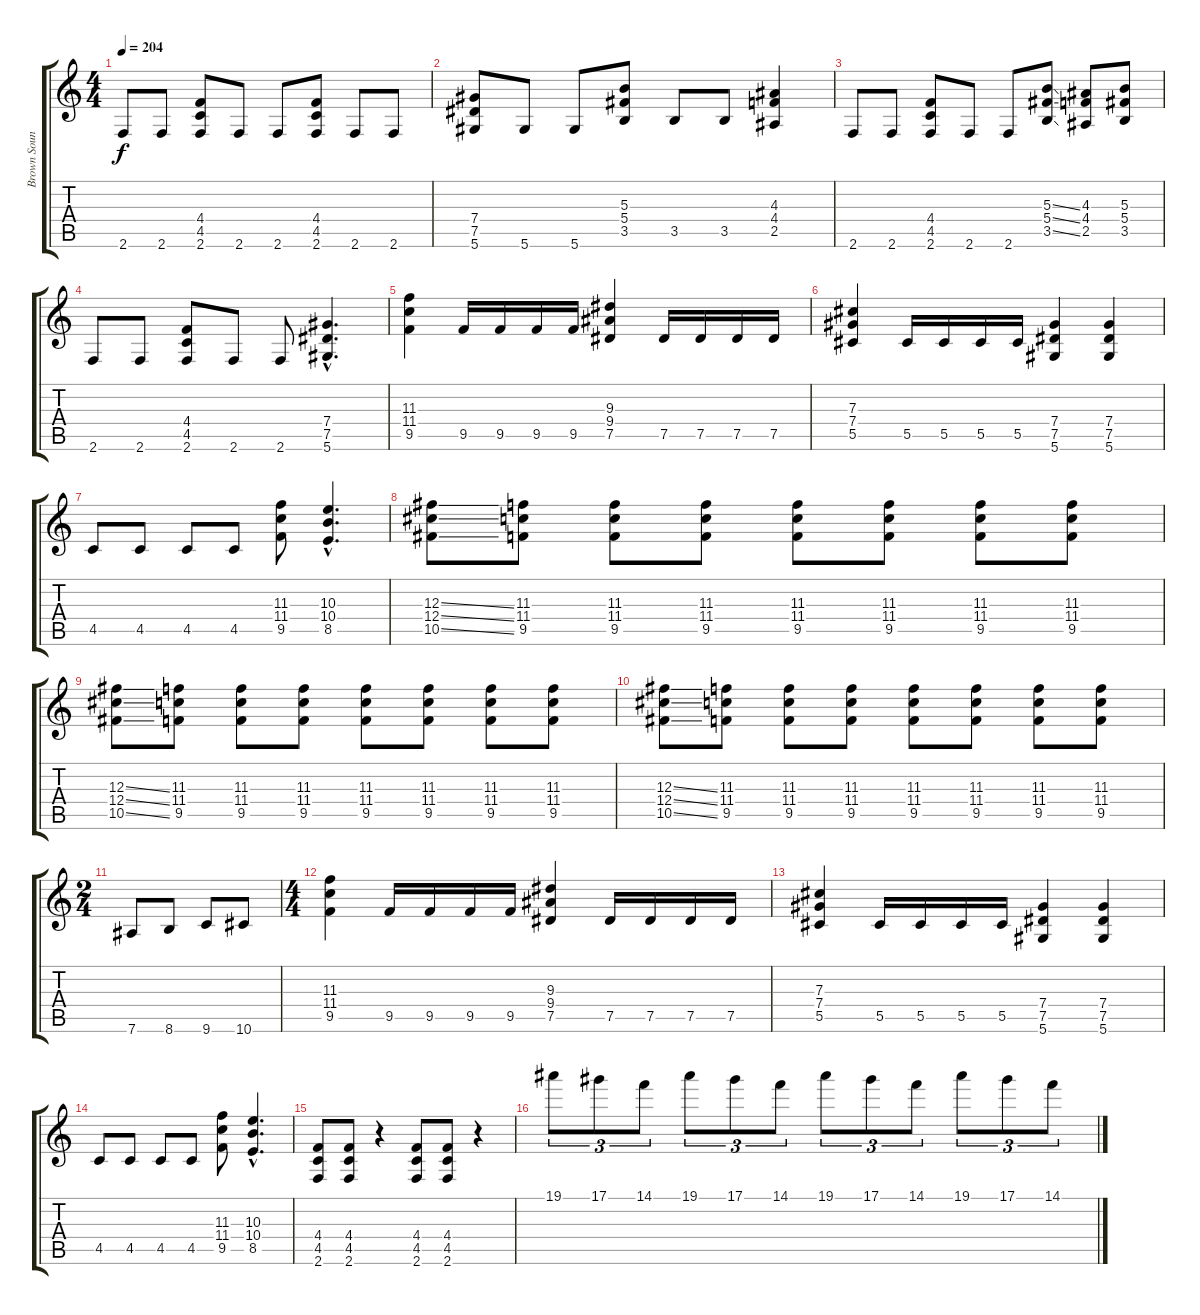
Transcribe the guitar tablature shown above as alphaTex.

\track ("Brown Sound" "Brown Soun") {instrument distortionguitar}
\staff {score tabs}
\tuning (Eb4 Bb3 Gb3 Db3 Ab2 Eb2) {hide}
\ts (4 4)
\tempo 204
\clef g2
\ks c
2.6.8{dy f} 2.6.8 (4.4 4.5 2.6).8 2.6.8 2.6.8 (4.4 4.5 2.6).8 2.6.8 2.6.8 |
(7.4 7.5 5.6).8 5.6.8 5.6.8 (5.3 5.4 3.5).8 3.5.8 3.5.8 (4.3 4.4 2.5).4 |
2.6.8 2.6.8 (4.4 4.5 2.6).8 2.6.8 2.6.8 (5.3{ss} 5.4{ss} 3.5{ss}).8 (4.3 4.4 2.5).8 (5.3 5.4 3.5).8 |
2.6.8 2.6.8 (4.4 4.5 2.6).8 2.6.8 2.6.8 (7.4{hac} 7.5{hac} 5.6{hac}).4{d} |
(11.3 11.4 9.5).4 9.5.16 9.5.16 9.5.16 9.5.16 (9.3 9.4 7.5).4 7.5.16 7.5.16 7.5.16 7.5.16 |
(7.3 7.4 5.5).4 5.5.16 5.5.16 5.5.16 5.5.16 (7.4 7.5 5.6).4 (7.4 7.5 5.6).4 |
4.5.8 4.5.8 4.5.8 4.5.8 (11.3 11.4 9.5).8 (10.3{hac} 10.4{hac} 8.5{hac}).4{d} |
(12.3{ss} 12.4{ss} 10.5{ss}).8 (11.3 11.4 9.5).8 (11.3 11.4 9.5).8 (11.3 11.4 9.5).8 (11.3 11.4 9.5).8 (11.3 11.4 9.5).8 (11.3 11.4 9.5).8 (11.3 11.4 9.5).8 |
(12.3{ss} 12.4{ss} 10.5{ss}).8 (11.3 11.4 9.5).8 (11.3 11.4 9.5).8 (11.3 11.4 9.5).8 (11.3 11.4 9.5).8 (11.3 11.4 9.5).8 (11.3 11.4 9.5).8 (11.3 11.4 9.5).8 |
(12.3{ss} 12.4{ss} 10.5{ss}).8 (11.3 11.4 9.5).8 (11.3 11.4 9.5).8 (11.3 11.4 9.5).8 (11.3 11.4 9.5).8 (11.3 11.4 9.5).8 (11.3 11.4 9.5).8 (11.3 11.4 9.5).8 |
\ts (2 4)
7.6.8 8.6.8 9.6.8 10.6.8 |
\ts (4 4)
(11.3 11.4 9.5).4 9.5.16 9.5.16 9.5.16 9.5.16 (9.3 9.4 7.5).4 7.5.16 7.5.16 7.5.16 7.5.16 |
(7.3 7.4 5.5).4 5.5.16 5.5.16 5.5.16 5.5.16 (7.4 7.5 5.6).4 (7.4 7.5 5.6).4 |
4.5.8 4.5.8 4.5.8 4.5.8 (11.3 11.4 9.5).8 (10.3{hac} 10.4{hac} 8.5{hac}).4{d} |
(4.4 4.5 2.6).8 (4.4 4.5 2.6).8 r.4 (4.4 4.5 2.6).8 (4.4 4.5 2.6).8 r.4 |
19.1.8{tu (3 2) volume 16 balance 4} 17.1.8{tu (3 2)} 14.1.8{tu (3 2)} 19.1.8{tu (3 2)} 17.1.8{tu (3 2)} 14.1.8{tu (3 2)} 19.1.8{tu (3 2)} 17.1.8{tu (3 2)} 14.1.8{tu (3 2)} 19.1.8{tu (3 2)} 17.1.8{tu (3 2)} 14.1.8{tu (3 2)}
